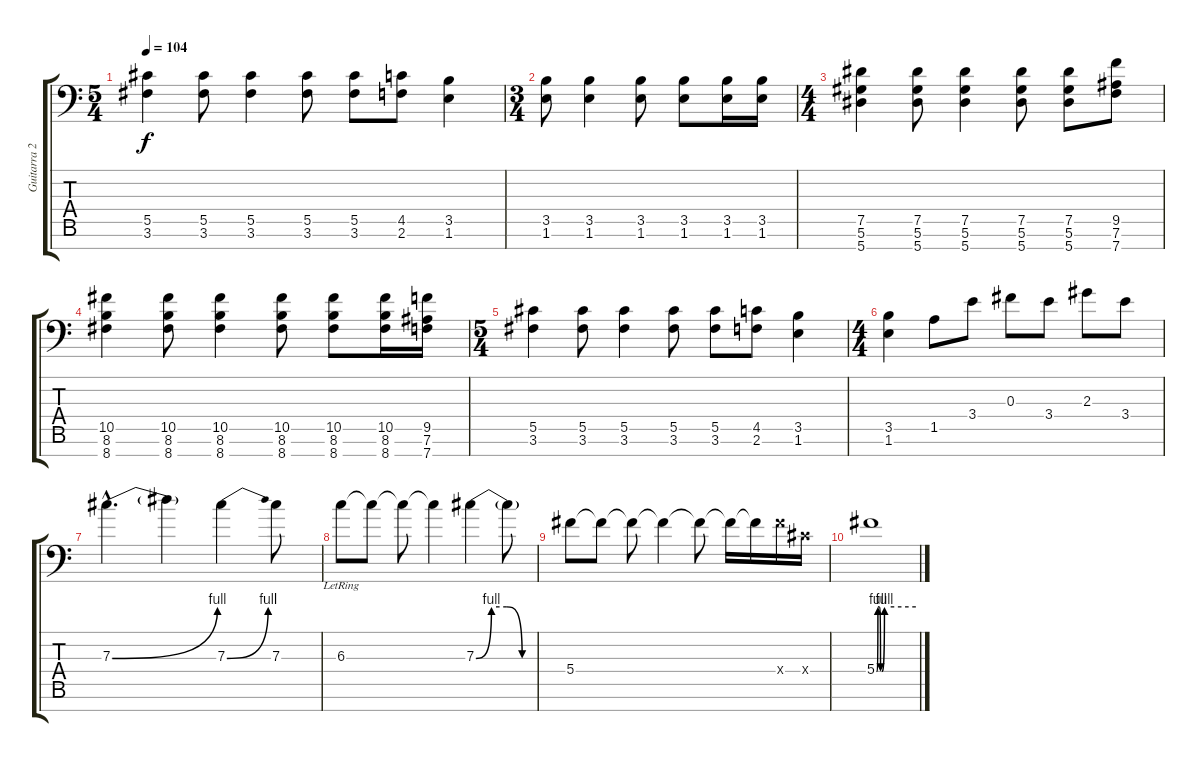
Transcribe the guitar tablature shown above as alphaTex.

\track ("Guitarra 2" "Guitarra 2") {instrument distortionguitar}
\staff {score tabs}
\tuning (Eb4 Bb3 Gb3 Db3 Ab2 Eb2 Bb1) {hide}
\ts (5 4)
\tempo 104
\clef f4
\ks c
(5.5 3.6).4{dy f} (5.5 3.6).8 (5.5 3.6).4 (5.5 3.6).8 (5.5 3.6).8 (4.5 2.6).8 (3.5 1.6).4 |
\ts (3 4)
(3.5 1.6).8 (3.5 1.6).4 (3.5 1.6).8 (3.5 1.6).8 (3.5 1.6).16 (3.5 1.6).16 |
\ts (4 4)
(7.5 5.6 5.7).4 (7.5 5.6 5.7).8 (7.5 5.6 5.7).4 (7.5 5.6 5.7).8 (7.5 5.6 5.7).8 (9.5 7.6 7.7).8 |
(10.5 8.6 8.7).4 (10.5 8.6 8.7).8 (10.5 8.6 8.7).4 (10.5 8.6 8.7).8 (10.5 8.6 8.7).8 (10.5 8.6 8.7).16 (9.5 7.6 7.7).16 |
\ts (5 4)
(5.5 3.6).4 (5.5 3.6).8 (5.5 3.6).4 (5.5 3.6).8 (5.5 3.6).8 (4.5 2.6).8 (3.5 1.6).4 |
\ts (4 4)
(3.5 1.6).4 1.5.8 3.4.8 0.3.8 3.4.8 2.3.8 3.4.8 |
7.3{be (bend 0 0 60 4) hac}.4{d} 7.3{t}.4 7.3{be (bend 0 0 60 4)}.4 7.3.8 |
6.3{lr}.8 6.3{t}.8 6.3{t}.8 6.3{t}.4 7.3{be (custom 0 0 15 4 30 4 45 0 60 0)}.4 7.3{t}.8 |
5.4.8 5.4{t}.8 5.4{t}.8 5.4{t}.4 5.4{t}.8 5.4{t}.16 5.4{t}.16 5.4{x}.16 0.4{x}.16 |
5.4{be (custom 0 0 2 4 4 4 6 0 8 0 12 4 60 4)}.1
